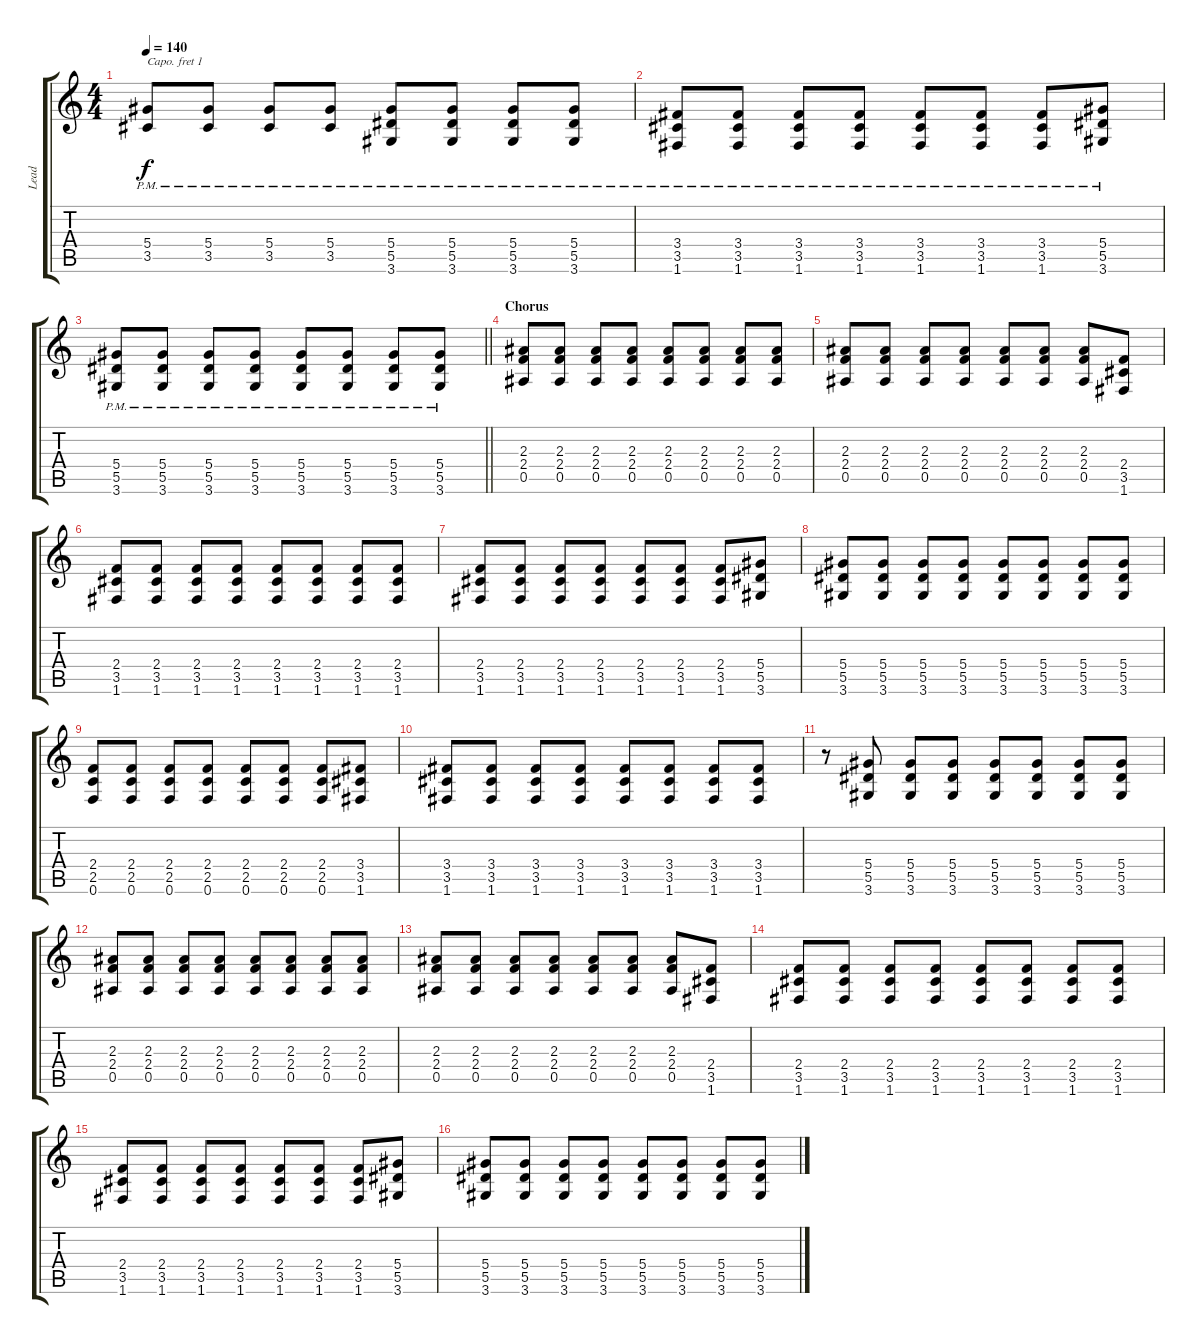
\track ("Lead" "Lead") {instrument overdrivenguitar}
\staff {score tabs}
\capo 1
\tuning (E4 B3 G3 D3 A2 E2) {hide}
\ts (4 4)
\tempo 140
\clef g2
\ks c
(5.4{pm} 3.5{pm}).8{dy f} (5.4{pm} 3.5{pm}).8 (5.4{pm} 3.5{pm}).8 (5.4{pm} 3.5{pm}).8 (5.4{pm} 5.5{pm} 3.6{pm}).8 (5.4{pm} 5.5{pm} 3.6{pm}).8 (5.4{pm} 5.5{pm} 3.6{pm}).8 (5.4{pm} 5.5{pm} 3.6{pm}).8 |
(3.4{pm} 3.5{pm} 1.6{pm}).8 (3.4{pm} 3.5{pm} 1.6{pm}).8 (3.4{pm} 3.5{pm} 1.6{pm}).8 (3.4{pm} 3.5{pm} 1.6{pm}).8 (3.4{pm} 3.5{pm} 1.6{pm}).8 (3.4{pm} 3.5{pm} 1.6{pm}).8 (3.4{pm} 3.5{pm} 1.6{pm}).8 (5.4{pm} 5.5{pm} 3.6{pm}).8 |
\barLineRight lightlight
(5.4{pm} 5.5{pm} 3.6{pm}).8 (5.4{pm} 5.5{pm} 3.6{pm}).8 (5.4{pm} 5.5{pm} 3.6{pm}).8 (5.4{pm} 5.5{pm} 3.6{pm}).8 (5.4{pm} 5.5{pm} 3.6{pm}).8 (5.4{pm} 5.5{pm} 3.6{pm}).8 (5.4{pm} 5.5{pm} 3.6{pm}).8 (5.4{pm} 5.5{pm} 3.6{pm}).8 |
\section ("" "Chorus")
(2.3 2.4 0.5).8 (2.3 2.4 0.5).8 (2.3 2.4 0.5).8 (2.3 2.4 0.5).8 (2.3 2.4 0.5).8 (2.3 2.4 0.5).8 (2.3 2.4 0.5).8 (2.3 2.4 0.5).8 |
(2.3 2.4 0.5).8 (2.3 2.4 0.5).8 (2.3 2.4 0.5).8 (2.3 2.4 0.5).8 (2.3 2.4 0.5).8 (2.3 2.4 0.5).8 (2.3 2.4 0.5).8 (2.4 3.5 1.6).8 |
(2.4 3.5 1.6).8 (2.4 3.5 1.6).8 (2.4 3.5 1.6).8 (2.4 3.5 1.6).8 (2.4 3.5 1.6).8 (2.4 3.5 1.6).8 (2.4 3.5 1.6).8 (2.4 3.5 1.6).8 |
(2.4 3.5 1.6).8 (2.4 3.5 1.6).8 (2.4 3.5 1.6).8 (2.4 3.5 1.6).8 (2.4 3.5 1.6).8 (2.4 3.5 1.6).8 (2.4 3.5 1.6).8 (5.4 5.5 3.6).8 |
(5.4 5.5 3.6).8 (5.4 5.5 3.6).8 (5.4 5.5 3.6).8 (5.4 5.5 3.6).8 (5.4 5.5 3.6).8 (5.4 5.5 3.6).8 (5.4 5.5 3.6).8 (5.4 5.5 3.6).8 |
(2.4 2.5 0.6).8 (2.4 2.5 0.6).8 (2.4 2.5 0.6).8 (2.4 2.5 0.6).8 (2.4 2.5 0.6).8 (2.4 2.5 0.6).8 (2.4 2.5 0.6).8 (3.4 3.5 1.6).8 |
(3.4 3.5 1.6).8 (3.4 3.5 1.6).8 (3.4 3.5 1.6).8 (3.4 3.5 1.6).8 (3.4 3.5 1.6).8 (3.4 3.5 1.6).8 (3.4 3.5 1.6).8 (3.4 3.5 1.6).8 |
r.8 (5.4 5.5 3.6).8 (5.4 5.5 3.6).8 (5.4 5.5 3.6).8 (5.4 5.5 3.6).8 (5.4 5.5 3.6).8 (5.4 5.5 3.6).8 (5.4 5.5 3.6).8 |
(2.3 2.4 0.5).8 (2.3 2.4 0.5).8 (2.3 2.4 0.5).8 (2.3 2.4 0.5).8 (2.3 2.4 0.5).8 (2.3 2.4 0.5).8 (2.3 2.4 0.5).8 (2.3 2.4 0.5).8 |
(2.3 2.4 0.5).8 (2.3 2.4 0.5).8 (2.3 2.4 0.5).8 (2.3 2.4 0.5).8 (2.3 2.4 0.5).8 (2.3 2.4 0.5).8 (2.3 2.4 0.5).8 (2.4 3.5 1.6).8 |
(2.4 3.5 1.6).8 (2.4 3.5 1.6).8 (2.4 3.5 1.6).8 (2.4 3.5 1.6).8 (2.4 3.5 1.6).8 (2.4 3.5 1.6).8 (2.4 3.5 1.6).8 (2.4 3.5 1.6).8 |
(2.4 3.5 1.6).8 (2.4 3.5 1.6).8 (2.4 3.5 1.6).8 (2.4 3.5 1.6).8 (2.4 3.5 1.6).8 (2.4 3.5 1.6).8 (2.4 3.5 1.6).8 (5.4 5.5 3.6).8 |
(5.4 5.5 3.6).8 (5.4 5.5 3.6).8 (5.4 5.5 3.6).8 (5.4 5.5 3.6).8 (5.4 5.5 3.6).8 (5.4 5.5 3.6).8 (5.4 5.5 3.6).8 (5.4 5.5 3.6).8
